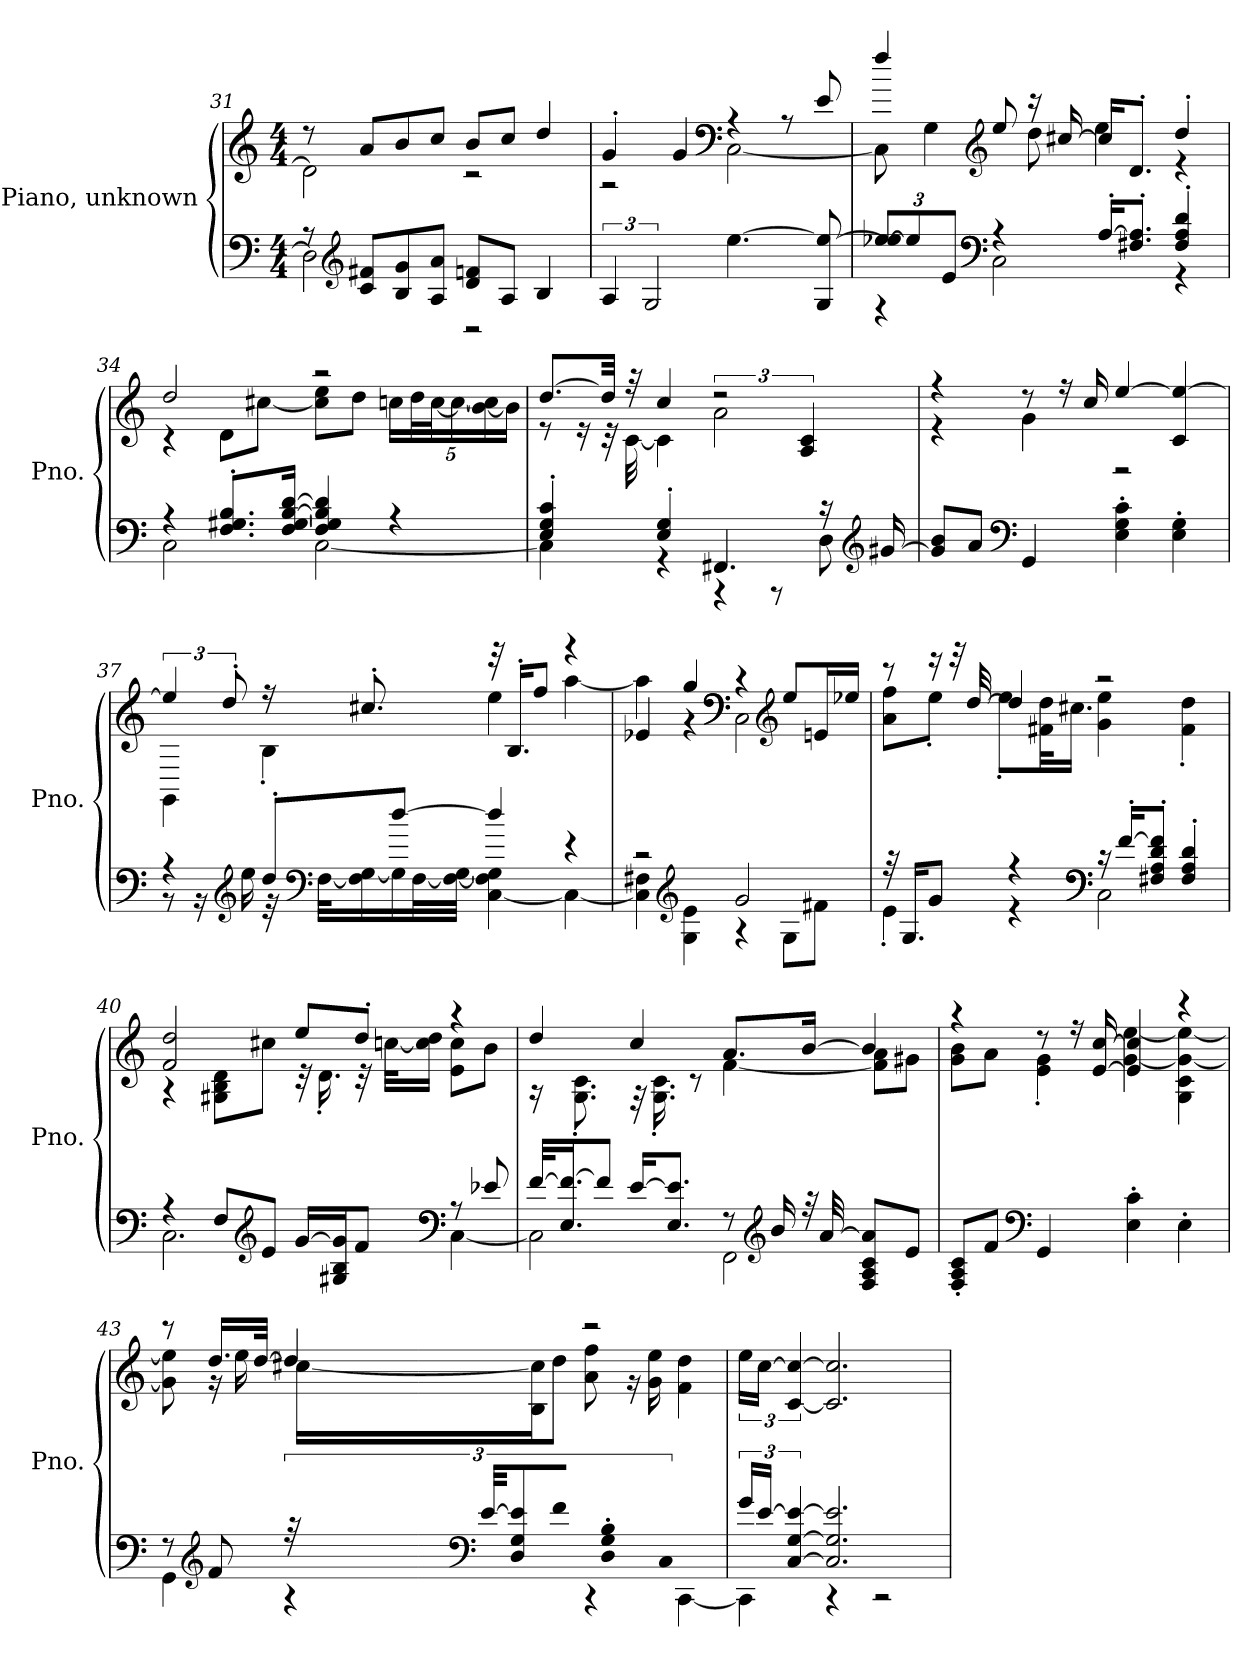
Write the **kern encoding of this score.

**kern	**kern
*part1	*part1
*staff2	*staff1
*I"Piano, unknown	*
*I'Pno.	*
!!LO:LB:g=z
*clefF4	*clefG2
*k[]	*k[]
*M4/4	*M4/4
=31	=31
*^	*^
8r	2D\]	8r	2d\]
*clefG2	*	*	*
8c/ 8f#X/L	.	8a/L	.
8B/ 8g/	.	8b/	.
8A/ 8a/J	.	8cc/J	.
8d/ 8fn/L	2r	8b/L	2r
8A/J	.	8cc/J	.
4B/	.	4dd/	.
*v	*v	*	*
=32	=32	=32
6A/	4g'/	2r
3G/	.	.
.	4g/	.
*	*clefF4	*
[4.ee\	4r	[2C\
.	8r	.
8G/ 8ee/_	8e/	.
=33	=33	=33
*Xbrackettup	*	*
*^	*	*
[12ee-X/ 12ee/]L	4r	4ff/	8C\]
12ee-/]	.	.	.
.	.	.	4G\
12e/J	.	.	.
*clefF4	*	*clefG2	*
4r	2C\	8ee/	.
.	.	16r	8dd\
.	.	[16cc#X/	.
[16A'/KL	.	16cc#/KL]	4ee\
8.F#X/' 8.A/]'J	.	8.d'/J	.
4F#/' 4A/' 4d/'	4r	4dd'/	4r
!!LO:LB:g=z	!!
=34	=34	=34	=34
4r	2C\	2dd/	4r
8.F/' 8.G#X/' 8.B/'L	.	.	8d\L
.	.	.	[8cc#X\J
[16F/ [16G#/ [16B/ [16d/Jk	.	.	.
4F/] 4G#/] 4B/] 4d/]	[2C\	2r	8cc#\] 8ee\L
.	.	.	8dd\J
*	*	*	*Xbrackettup
4r	.	.	20ccn\LL
.	.	.	40dd\L
.	.	.	[40cc\J
.	.	.	20cc\_
.	.	.	[20b\ 20cc\]
.	.	.	20b\JJ]
=35	=35	=35	=35
4E/' 4G/' 4c/'	4C\]	[8.dd/L	8r
.	.	.	16r
.	.	32dd/Jkk]	32r
.	.	32r	[32c\
4E/' 4G/'	4r	4cc/	4c\]
*	*	*brackettup	*
4.FF#X/	4r	3r	2a\
.	8r	.	.
.	.	6A/ 6c/	.
16r	8D\	.	.
*clefG2	*	*	*
[16g#X/	.	.	.
*v	*v	*	*
=36	=36	=36
8g#/] 8b/L	4r	4r
8a/J	.	.
*clefF4	*	*
4GG/	8r	4g\
.	16r	.
.	16cc/	.
4E\' 4G\' 4c\'	[4ee/	2r
4E\' 4G\'	4c/ 4ee/_	.
!!LO:PB:g=z	!!
=37	=37	=37
*^	*	*
4r	8r	6ee/]	4GG\
.	16r	.	.
.	.	12dd'/	.
*clefG2	*	*	*
.	16ee\	.	.
8dd'/L	32r	16r	4B'\
*clefF4	*	*	*
.	[32F\KLL	.	.
.	16F\] [16G\	8.cc#X'/	.
[8dd/J	16G\]	.	.
.	[32F\L	.	.
.	32F\_ [32G\JJJ	.	.
4dd/]	[4C\ 4F\] 4G\]	32r	4ee\
.	.	16.B'/KL	.
.	.	8ff/J	.
4r	4C\_	4r	[4aa\
=38	=38	=38	=38
2r	4C\] 4F#X\	4e-X/	4aa\]
*clefG2	*	*	*
.	4G\ 4e\	4gg/	4r
*	*	*clefF4	*
2g/	4r	4r	2C\
*	*	*clefG2	*
.	8G\L	8ee/L	.
.	8f#X\J	16en/L	.
.	.	16ee-X/JJ	.
!!LO:LB:g=z	!!
=39	=39	=39	=39
32r	4e'\	8r	8a\ 8ff\L
16.G/KL	.	.	.
8g/J	.	16r	8ee'\J
.	.	32r	.
.	.	[32dd/	.
4r	4r	4dd/]	8ee'\L
.	.	.	32f#X\ 32dd\KL
.	.	.	16.cc#X\JJ
*clefF4	*	*	*
16r	2C\	2r	4g\ 4ee\
[16f'/KL	.	.	.
8F#X/' 8A/' 8d/' 8f/]'J	.	.	.
4F#/' 4A/' 4d/'	.	.	4f#\' 4dd\'
=40	=40	=40	=40
4r	2.C\	2f/ 2dd/	4r
8F/L	.	.	8G#X\ 8B\ 8d\L
*clefG2	*	*	*
8e/J	.	.	8cc#X\J
[16g/LL	.	8ee/L	32r
.	.	.	16.d'\
16G#X/ 16B/ 16g/]J	.	.	.
8f/J	.	8dd'/J	32r
.	.	.	[32ccn\KLL
.	.	.	16cc\] 16dd\JJ
*clefF4	*	*	*
8r	[4C\	4r	8e\ 8cc\L
8e-X/	.	.	8b\J
!!LO:LB:g=z	!!
=41	=41	=41	=41
[32f/KLL	2C\]	4dd/	16r
16.E/ 16.f/_J	.	.	.
.	.	.	8.G\' 8.c\'
8f/J]	.	.	.
[16e/KL	.	4cc/	32r
.	.	.	16.G\' 16.c\'
8.E/ 8.e/]J	.	.	.
.	.	.	8r
8r	2FF\	8.a/L	[4f\
*clefG2	*	*	*
16b/	.	.	.
32r	.	[16b/Jk	.
[32a/	.	.	.
8F/ 8A/ 8c/ 8a/]L	.	4b/]	8f\] 8a\L
8e/J	.	.	8g#X\J
*v	*v	*	*
=42	=42	=42
8F/' 8A/' 8c/'L	4r	8g\ 8b\L
8f/J	.	8a\J
*clefF4	*	*
4GG/	8r	4e\' 4g\'
.	16r	.
.	[16e/ [16cc/	.
4E\' 4c\'	4e/] 4cc/]	[4g\ [4ee\
4E'\	4r	4G\ 4c\ 4g\_ 4ee\_
!!LO:LB:g=z	!!
=43	=43	=43
*^	*	*
8r	4GG\	8r	8g\] 8ee\]
*clefG2	*	*	*
8f/	.	16.dd/LL	16r
.	.	.	16ee\
.	.	[32dd/JJk	.
*brackettup	*	*	*
48r	4r	4dd/]	[16cc#X\LL
*clefF4	*	*	*
[48e/KKL	.	.	.
12D/ 12G/ 12e/]	.	.	.
.	.	.	16B\ 16cc#\]J
8f/J	.	.	8dd\J
4D/' 4G/' 4B/'	4r	2r	8a\ 8ff\
.	.	.	16r
.	.	.	16g\ 16ee\
4C/	[4CC\	.	4f\ 4dd\
*	*	*v	*v
=44	=44	=44
24g/LL	4CC\]	24ee\LL
[24e/JJ	.	[24cc\JJ
[6C/ [6G/ 6e/_	.	[6c/ 6cc/_
2.C/] 2.G/] 2.e/]	4r	2.c/] 2.cc/]
.	2r	.
*v	*v	*
=	=
*-	*-
